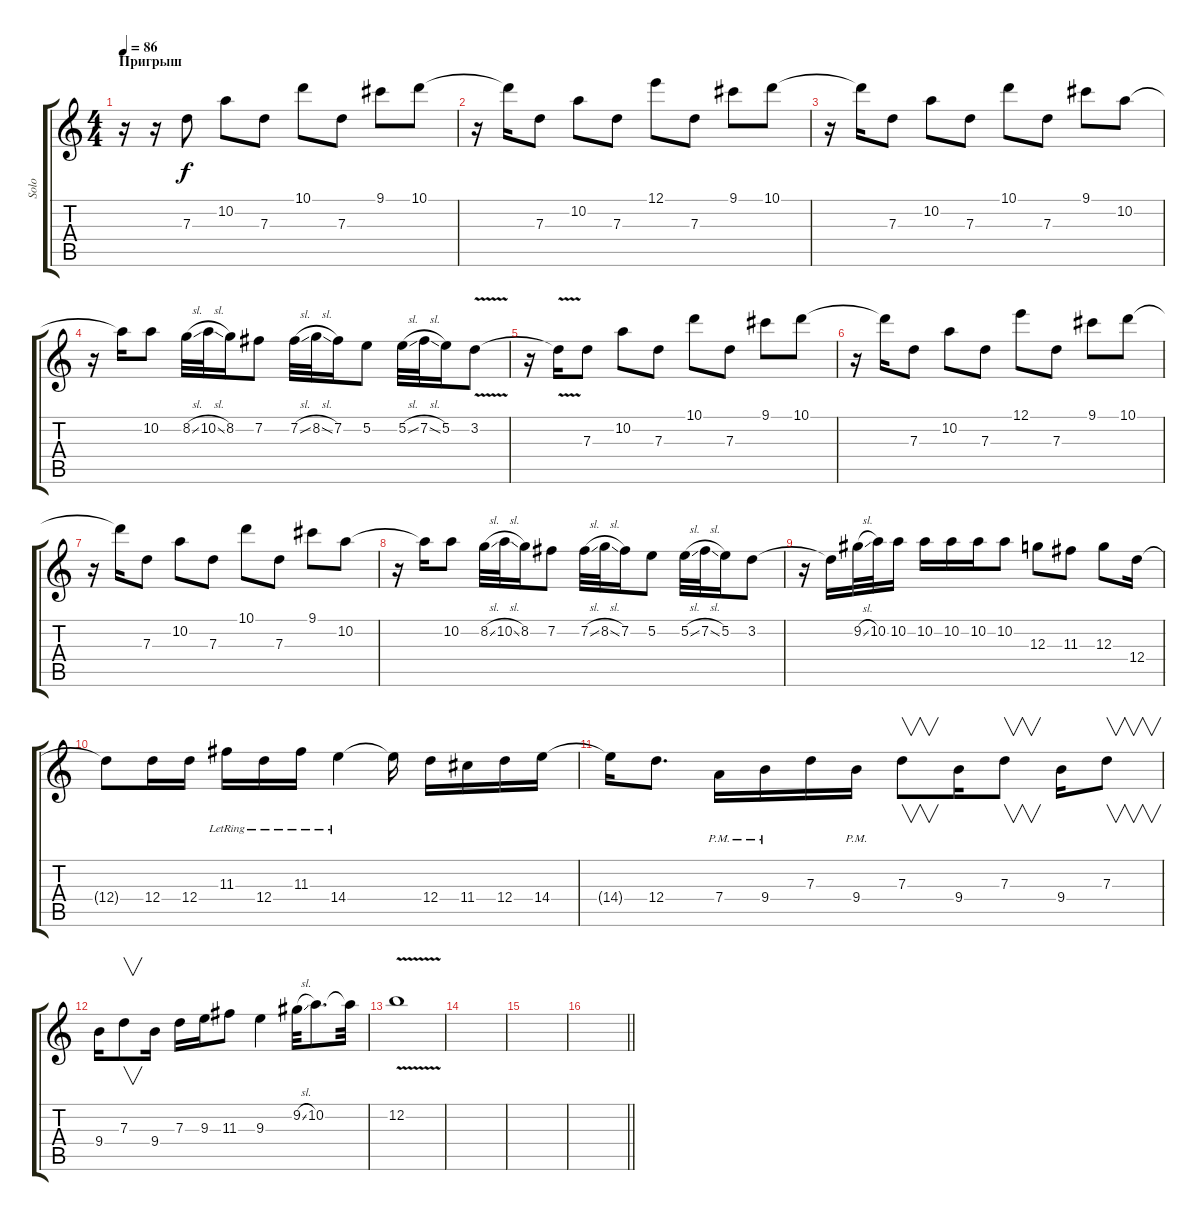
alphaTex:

\track ("Solo" "Solo") {instrument overdrivenguitar}
\staff {score tabs}
\tuning (E4 B3 G3 D3 A2 E2) {hide}
\ts (4 4)
\section ("" "Пригрыш")
\tempo 86
\clef g2
\ks c
r.16{dy f} r.16 7.3.8 10.2.8 7.3.8 10.1.8 7.3.8 9.1.8 10.1.8 |
r.16 10.1{t}.16 7.3.8 10.2.8 7.3.8 12.1.8 7.3.8 9.1.8 10.1.8 |
r.16 10.1{t}.16 7.3.8 10.2.8 7.3.8 10.1.8 7.3.8 9.1.8 10.2.8 |
r.16 10.2{t}.16 10.2.8 8.2{sl}.32 10.2{sl}.32 8.2.16 7.2.8 7.2{sl}.32 8.2{sl}.32 7.2.16 5.2.8 5.2{sl}.32 7.2{sl}.32 5.2.16 3.2{v}.8 |
r.16 3.2{t}.16 7.3.8 10.2.8 7.3.8 10.1.8 7.3.8 9.1.8 10.1.8 |
r.16 10.1{t}.16 7.3.8 10.2.8 7.3.8 12.1.8 7.3.8 9.1.8 10.1.8 |
r.16 10.1{t}.16 7.3.8 10.2.8 7.3.8 10.1.8 7.3.8 9.1.8 10.2.8 |
r.16 10.2{t}.16 10.2.8 8.2{sl}.32 10.2{sl}.32 8.2.16 7.2.8 7.2{sl}.32 8.2{sl}.32 7.2.16 5.2.8 5.2{sl}.32 7.2{sl}.32 5.2.16 3.2.8 |
r.16 3.2{t}.16 9.2{sl}.32 10.2.32 10.2.16 10.2.16 10.2.16 10.2.16 10.2.8 12.3.8 11.3.8 12.3.8 12.4.16 |
12.4{t}.8 12.4.16 12.4.16 11.3{lr}.16 12.4{lr}.16 11.3{lr}.16 14.4{lr}.4 14.4{t}.16 12.4.16 11.4.16 12.4.16 14.4.16 |
14.4{t}.16 12.4.8{d} 7.4{pm}.16 9.4{pm}.16 7.3.16 9.4{pm}.16 7.3.8{v} 9.4.16 7.3.8{v} 9.4.16 7.3.8{v} |
9.4.16 7.3.8{v} 9.4.16 7.3.16 9.3.16 11.3.8 9.3.4 9.2{sl}.32 10.2.8{d} 10.2{t}.32 |
12.2{v}.1 |
|
|
\barLineRight lightlight
